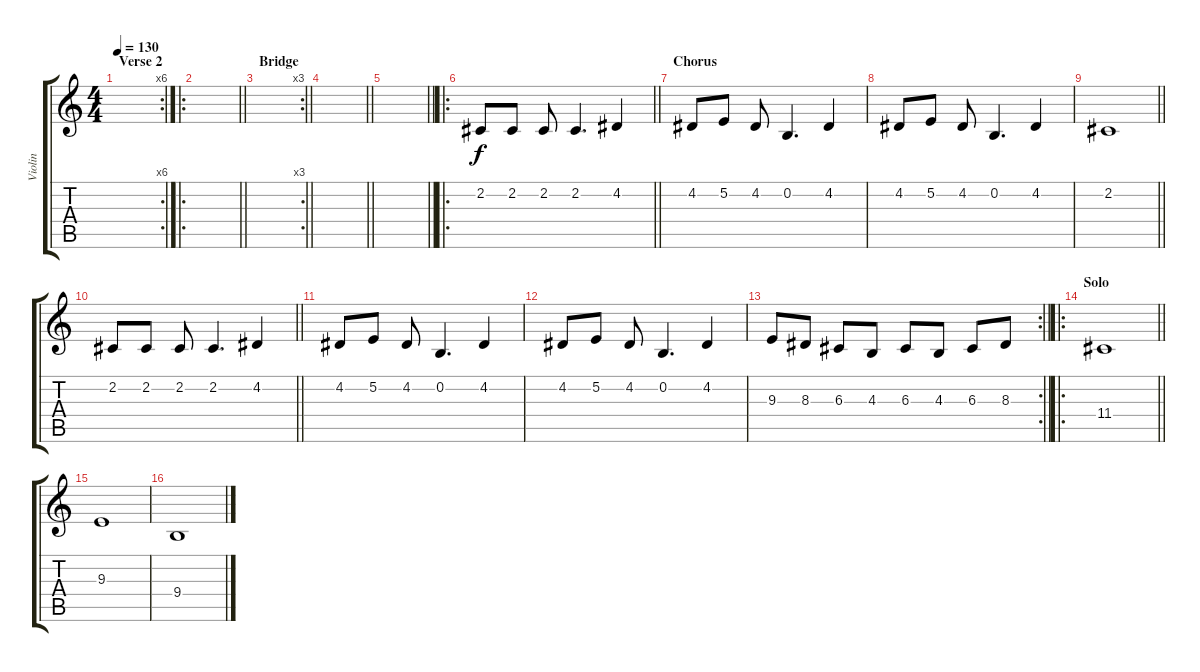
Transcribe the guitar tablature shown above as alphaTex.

\track ("Violin" "Violin") {instrument violin}
\staff {score tabs}
\tuning (E4 B3 G3 D3 A2 E2) {hide}
\rc 6
\ts (4 4)
\section ("" "Verse 2")
\tempo 130
\clef g2
\ks c
|
\ro
\barLineRight lightlight
|
\rc 3
\section ("" "Bridge")
\barLineRight lightlight
|
\barLineRight lightlight
|
\barLineRight lightlight
|
\ro
\barLineRight lightlight
2.2.8 2.2.8 2.2.8 2.2.4{d} 4.2.4 |
\section ("" "Chorus ")
4.2.8 5.2.8 4.2.8 0.2.4{d} 4.2.4 |
4.2.8 5.2.8 4.2.8 0.2.4{d} 4.2.4 |
\barLineRight lightlight
2.2.1 |
\barLineRight lightlight
2.2.8 2.2.8 2.2.8 2.2.4{d} 4.2.4 |
4.2.8 5.2.8 4.2.8 0.2.4{d} 4.2.4 |
4.2.8 5.2.8 4.2.8 0.2.4{d} 4.2.4 |
\rc 2
\barLineRight lightlight
9.3.8 8.3.8 6.3.8 4.3.8 6.3.8 4.3.8 6.3.8 8.3.8 |
\ro
\section ("" "Solo")
\barLineRight lightlight
11.4.1 |
9.3.1 |
9.4.1
